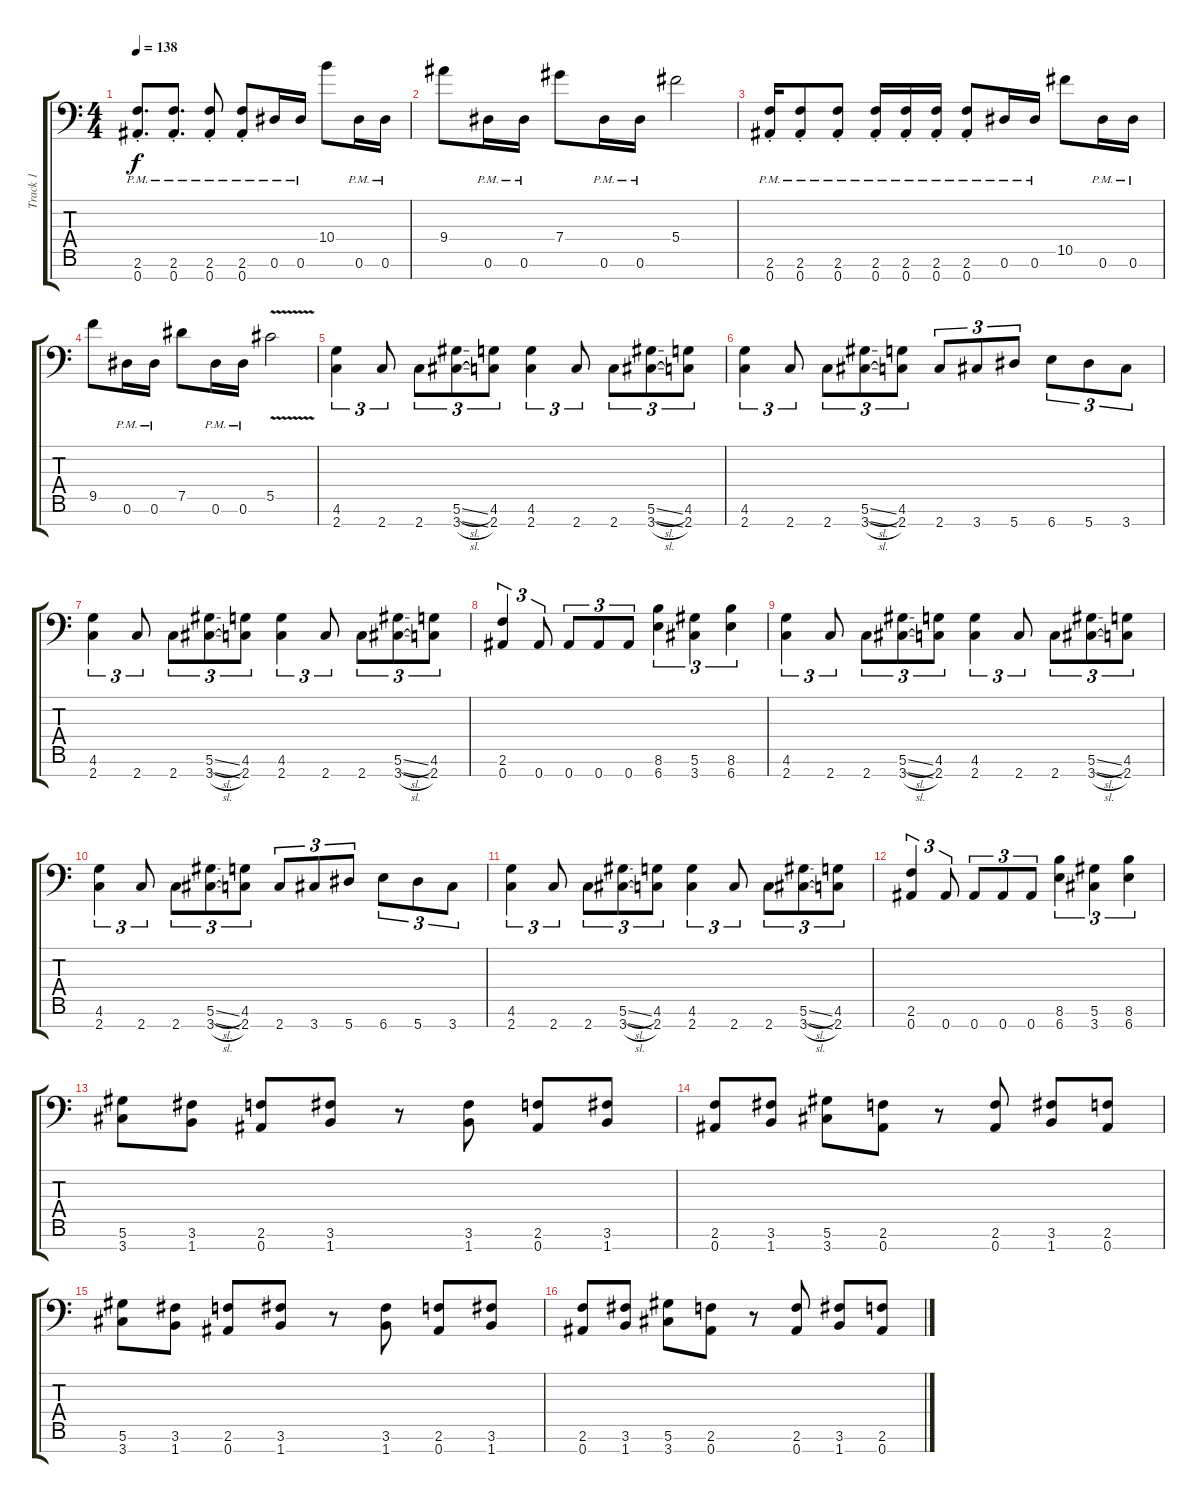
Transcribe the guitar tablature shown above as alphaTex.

\track ("Track 1" "Track 1") {instrument distortionguitar}
\staff {score tabs}
\tuning (Eb4 Bb3 Gb3 Db3 Ab2 Eb2 Bb1) {hide}
\ts (4 4)
\tempo 138
\clef f4
\ks c
(2.6{pm st} 0.7{pm st}).8{d dy f} (2.6{pm st} 0.7{pm st}).8{d} (2.6{pm st} 0.7{pm st}).8 (2.6{pm st} 0.7{pm st}).8 0.6{pm}.16 0.6{pm}.16 10.4.8 0.6{pm}.16 0.6{pm}.16 |
9.4.8 0.6{pm}.16 0.6{pm}.16 7.4.8 0.6{pm}.16 0.6{pm}.16 5.4.2 |
(2.6{pm st} 0.7{pm st}).16 (2.6{pm st} 0.7{pm st}).8 (2.6{pm st} 0.7{pm st}).8 (2.6{pm st} 0.7{pm st}).16 (2.6{pm st} 0.7{pm st}).16 (2.6{pm st} 0.7{pm st}).16 (2.6{pm st} 0.7{pm st}).8 0.6{pm}.16 0.6{pm}.16 10.5.8 0.6{pm}.16 0.6{pm}.16 |
9.5.8 0.6{pm}.16 0.6{pm}.16 7.5.8 0.6{pm}.16 0.6{pm}.16 5.5{v}.2 |
(4.6 2.7).4{tu (3 2)} 2.7.8{tu (3 2)} 2.7.8{tu (3 2)} (5.6{sl} 3.7{sl}).8{tu (3 2)} (4.6 2.7).8{tu (3 2)} (4.6 2.7).4{tu (3 2)} 2.7.8{tu (3 2)} 2.7.8{tu (3 2)} (5.6{sl} 3.7{sl}).8{tu (3 2)} (4.6 2.7).8{tu (3 2)} |
(4.6 2.7).4{tu (3 2)} 2.7.8{tu (3 2)} 2.7.8{tu (3 2)} (5.6{sl} 3.7{sl}).8{tu (3 2)} (4.6 2.7).8{tu (3 2)} 2.7.8{tu (3 2)} 3.7.8{tu (3 2)} 5.7.8{tu (3 2)} 6.7.8{tu (3 2)} 5.7.8{tu (3 2)} 3.7.8{tu (3 2)} |
(4.6 2.7).4{tu (3 2)} 2.7.8{tu (3 2)} 2.7.8{tu (3 2)} (5.6{sl} 3.7{sl}).8{tu (3 2)} (4.6 2.7).8{tu (3 2)} (4.6 2.7).4{tu (3 2)} 2.7.8{tu (3 2)} 2.7.8{tu (3 2)} (5.6{sl} 3.7{sl}).8{tu (3 2)} (4.6 2.7).8{tu (3 2)} |
(2.6 0.7).4{tu (3 2)} 0.7.8{tu (3 2)} 0.7.8{tu (3 2)} 0.7.8{tu (3 2)} 0.7.8{tu (3 2)} (8.6 6.7).4{tu (3 2)} (5.6 3.7).4{tu (3 2)} (8.6 6.7).4{tu (3 2)} |
(4.6 2.7).4{tu (3 2)} 2.7.8{tu (3 2)} 2.7.8{tu (3 2)} (5.6{sl} 3.7{sl}).8{tu (3 2)} (4.6 2.7).8{tu (3 2)} (4.6 2.7).4{tu (3 2)} 2.7.8{tu (3 2)} 2.7.8{tu (3 2)} (5.6{sl} 3.7{sl}).8{tu (3 2)} (4.6 2.7).8{tu (3 2)} |
(4.6 2.7).4{tu (3 2)} 2.7.8{tu (3 2)} 2.7.8{tu (3 2)} (5.6{sl} 3.7{sl}).8{tu (3 2)} (4.6 2.7).8{tu (3 2)} 2.7.8{tu (3 2)} 3.7.8{tu (3 2)} 5.7.8{tu (3 2)} 6.7.8{tu (3 2)} 5.7.8{tu (3 2)} 3.7.8{tu (3 2)} |
(4.6 2.7).4{tu (3 2)} 2.7.8{tu (3 2)} 2.7.8{tu (3 2)} (5.6{sl} 3.7{sl}).8{tu (3 2)} (4.6 2.7).8{tu (3 2)} (4.6 2.7).4{tu (3 2)} 2.7.8{tu (3 2)} 2.7.8{tu (3 2)} (5.6{sl} 3.7{sl}).8{tu (3 2)} (4.6 2.7).8{tu (3 2)} |
(2.6 0.7).4{tu (3 2)} 0.7.8{tu (3 2)} 0.7.8{tu (3 2)} 0.7.8{tu (3 2)} 0.7.8{tu (3 2)} (8.6 6.7).4{tu (3 2)} (5.6 3.7).4{tu (3 2)} (8.6 6.7).4{tu (3 2)} |
(5.6 3.7).8 (3.6 1.7).8 (2.6 0.7).8 (3.6 1.7).8 r.8 (3.6 1.7).8 (2.6 0.7).8 (3.6 1.7).8 |
(2.6 0.7).8 (3.6 1.7).8 (5.6 3.7).8 (2.6 0.7).8 r.8 (2.6 0.7).8 (3.6 1.7).8 (2.6 0.7).8 |
(5.6 3.7).8 (3.6 1.7).8 (2.6 0.7).8 (3.6 1.7).8 r.8 (3.6 1.7).8 (2.6 0.7).8 (3.6 1.7).8 |
(2.6 0.7).8 (3.6 1.7).8 (5.6 3.7).8 (2.6 0.7).8 r.8 (2.6 0.7).8 (3.6 1.7).8 (2.6 0.7).8
